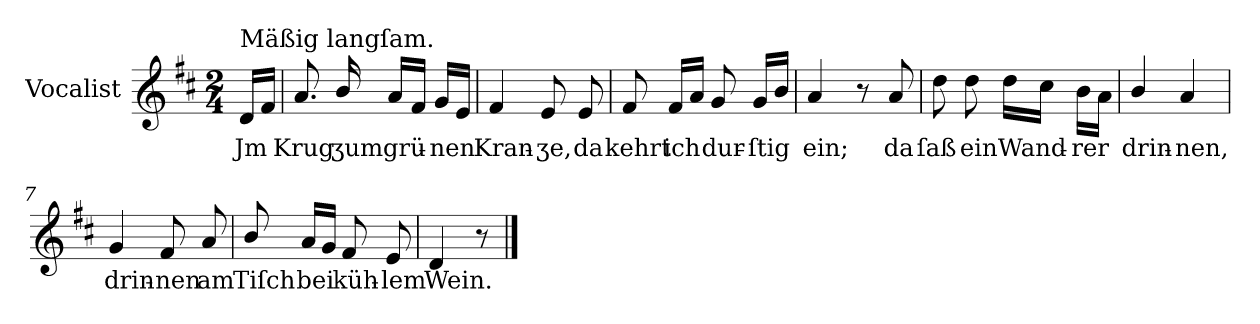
**kern	**text
*part1	*part1
*staff1	*staff1
*I"Vocalist	*
*clefG2	*
*k[f#c#]	*
*D:	*
*M2/4	*
=	=
!LO:TX:a:t=Mäßig langſam.	!
16dLL	Jm
16f#JJ	.
=1	=1
8.a	Krug
16b/	ʒum
16aLL	grü-
16f#JJ	.
16gLL	-nen
16eJJ	.
=2	=2
4f#	Kran-
8e	-ʒe,
8e	da
=3	=3
8f#	kehrt
16f#LL	ich
16aJJ	.
8g	dur-
16gLL	-ſtig
16bJJ	.
=4	=4
4a	ein;
8r	.
8a	da
=5	=5
8dd	ſaß
8dd	ein
16ddLL	Wand-
16cc#JJ	.
16b\LL	-rer
16aJJ	.
=6	=6
4b/	drin-
4a	-nen,
=7	=7
4g	drin-
8f#	-nen
8a	am
=8	=8
8b/	Tiſch
16aLL	bei
16gJJ	.
8f#	küh-
8e	-lem
=9	=9
4d	Wein.
8r	.
==	==
*-	*-
